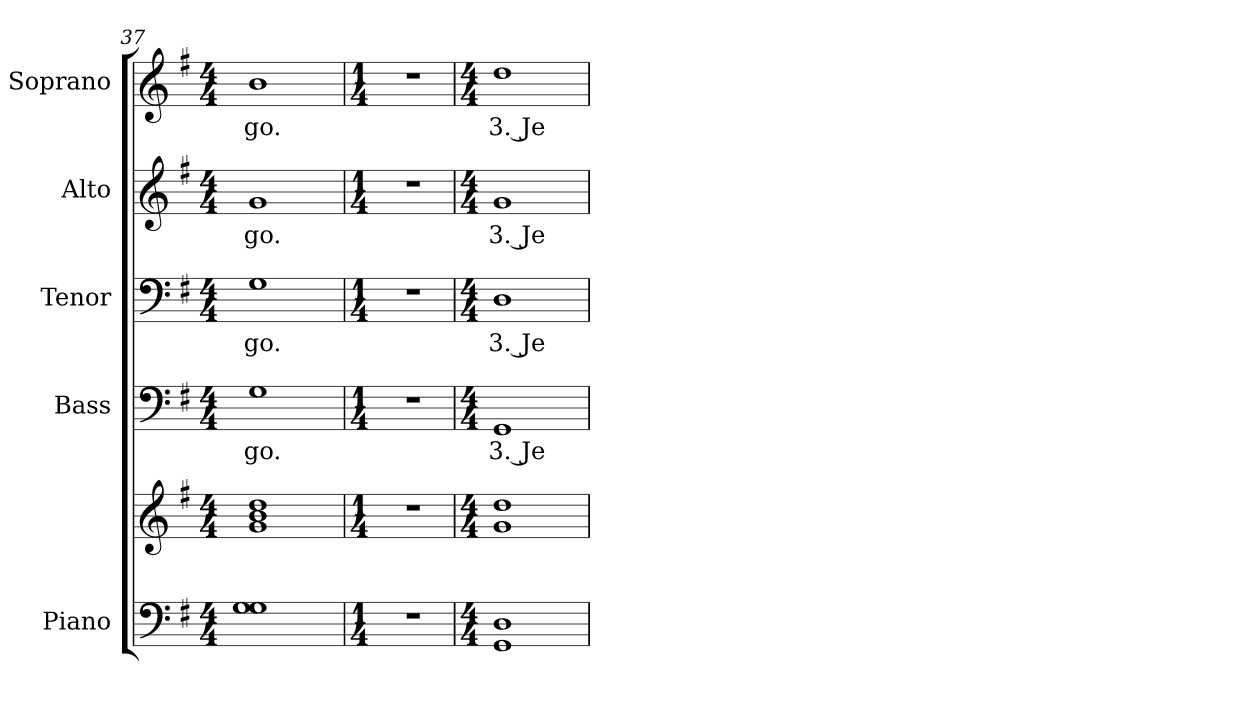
**kern	**kern	**kern	**text	**kern	**text	**kern	**text	**kern	**text
*part5	*part5	*part4	*part4	*part3	*part3	*part2	*part2	*part1	*part1
*staff6	*staff5	*staff4	*staff4	*staff3	*staff3	*staff2	*staff2	*staff1	*staff1
*I"Piano	*	*I"Bass	*	*I"Tenor	*	*I"Alto	*	*I"Soprano	*
*I'Pno.	*	*I'B.	*	*I'T.	*	*I'A.	*	*I'S.	*
*clefF4	*clefG2	*clefF4	*	*clefF4	*	*clefG2	*	*clefG2	*
*k[f#]	*k[f#]	*k[f#]	*	*k[f#]	*	*k[f#]	*	*k[f#]	*
*G:	*G:	*G:	*	*G:	*	*G:	*	*G:	*
*M4/4	*M4/4	*M4/4	*	*M4/4	*	*M4/4	*	*M4/4	*
=37	=37	=37	=37	=37	=37	=37	=37	=37	=37
!	!	!	!LO:LY:b:color=#000000	!	!	!	!	!	!
!	!	!	!	!	!LO:LY:b:color=#000000	!	!	!	!
!	!	!	!	!	!	!	!LO:LY:b:color=#000000	!	!
!	!	!	!	!	!	!	!	!	!LO:LY:b:color=#000000
1Gi 1Gi	1gi 1bi 1ddi	1Gi	go.	1Gi	go.	1gi	go.	1bi	go.
!!LO:PB:g=z
=38	=38	=38	=38	=38	=38	=38	=38	=38	=38
*M1/4	*M1/4	*M1/4	*	*M1/4	*	*M1/4	*	*M1/4	*
!LO:N:vis=1	!LO:N:vis=1	!LO:N:vis=1	!	!LO:N:vis=1	!	!LO:N:vis=1	!	!LO:N:vis=1	!
4r	4r	4r	.	4r	.	4r	.	4r	.
=39	=39	=39	=39	=39	=39	=39	=39	=39	=39
*M4/4	*M4/4	*M4/4	*	*M4/4	*	*M4/4	*	*M4/4	*
!	!	!	!LO:LY:b:color=#000000	!	!	!	!	!	!
!	!	!	!	!	!LO:LY:b:color=#000000	!	!	!	!
!	!	!	!	!	!	!	!LO:LY:b:color=#000000	!	!
!	!	!	!	!	!	!	!	!	!LO:LY:b:color=#000000
1GGi 1Di	1gi 1ddi	1GGi	3. Je-	1Di	3. Je-	1gi	3. Je-	1ddi	3. Je-
=	=	=	=	=	=	=	=	=	=
*-	*-	*-	*-	*-	*-	*-	*-	*-	*-
